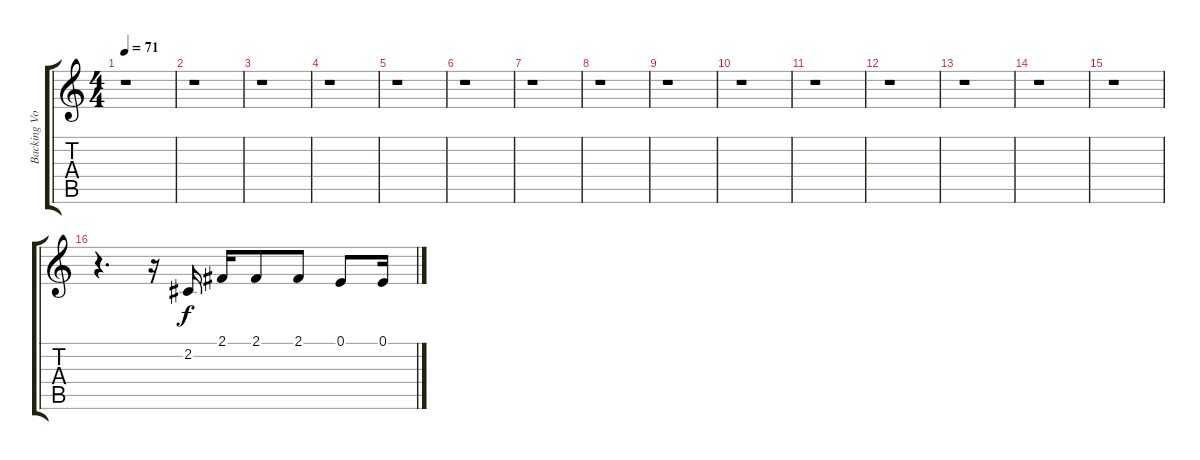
\track ("Backing Vox" "Backing Vo") {instrument ocarina}
\staff {score tabs}
\tuning (E4 B3 G3 D3 A2 E2) {hide}
\ts (4 4)
\tempo 71
\clef g2
\ks c
r.1{dy f} |
r.1 |
r.1 |
r.1 |
r.1 |
r.1 |
r.1 |
r.1 |
r.1 |
r.1 |
r.1 |
r.1 |
r.1 |
r.1 |
r.1 |
r.4{d} r.16 2.2.16 2.1.16 2.1.8 2.1.8 0.1.8 0.1.16
